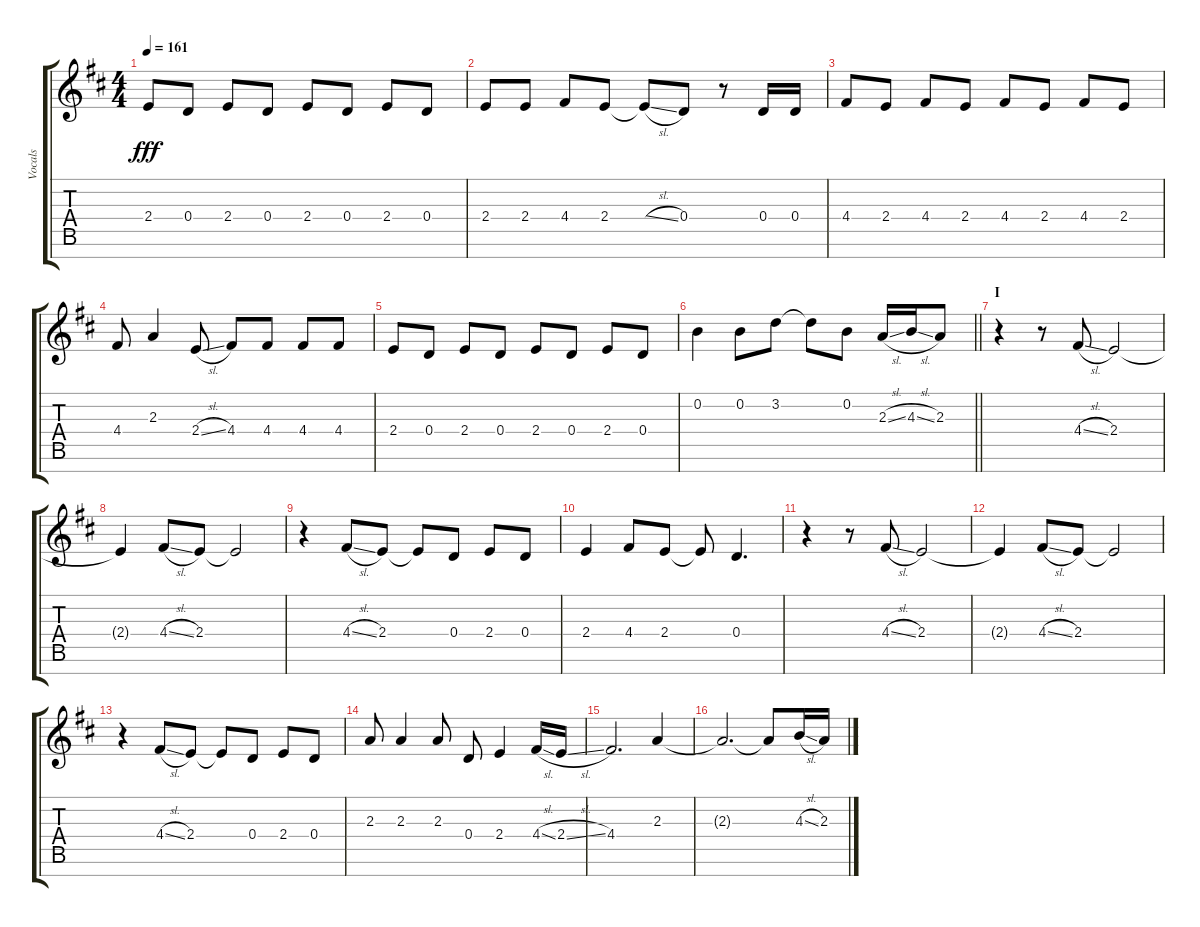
\track ("Vocals" "Vocals") {instrument voiceoohs}
\staff {score tabs}
\tuning (E5 B4 G4 D4 A3 E3 B2) {hide}
\ts (4 4)
\tempo 161
\clef g2
\ks d
2.4.8{dy fff} 0.4.8 2.4.8 0.4.8 2.4.8 0.4.8 2.4.8 0.4.8 |
2.4.8 2.4.8 4.4.8 2.4.8 2.4{sl t}.8 0.4.8 r.8 0.4.16 0.4.16 |
4.4.8 2.4.8 4.4.8 2.4.8 4.4.8 2.4.8 4.4.8 2.4.8 |
4.4.8 2.3.4 2.4{sl}.8 4.4.8 4.4.8 4.4.8 4.4.8 |
2.4.8 0.4.8 2.4.8 0.4.8 2.4.8 0.4.8 2.4.8 0.4.8 |
\barLineRight lightlight
0.2.4 0.2.8 3.2.8 3.2{t}.8 0.2.8 2.3{sl}.16 4.3{sl}.16 2.3.8 |
\section ("" "I")
r.4 r.8 4.4{sl}.8 2.4.2 |
2.4{t}.4 4.4{sl}.8 2.4.8 2.4{t}.2 |
r.4 4.4{sl}.8 2.4.8 2.4{t}.8 0.4.8 2.4.8 0.4.8 |
2.4.4 4.4.8 2.4.8 2.4{t}.8 0.4.4{d} |
r.4 r.8 4.4{sl}.8 2.4.2 |
2.4{t}.4 4.4{sl}.8 2.4.8 2.4{t}.2 |
r.4 4.4{sl}.8 2.4.8 2.4{t}.8 0.4.8 2.4.8 0.4.8 |
2.3.8 2.3.4 2.3.8 0.4.8 2.4.4 4.4{sl}.16 2.4{sl}.16 |
4.4.2{d} 2.3.4 |
2.3{t}.2{d} 2.3{t}.8 4.3{sl}.16 2.3{sl}.16
